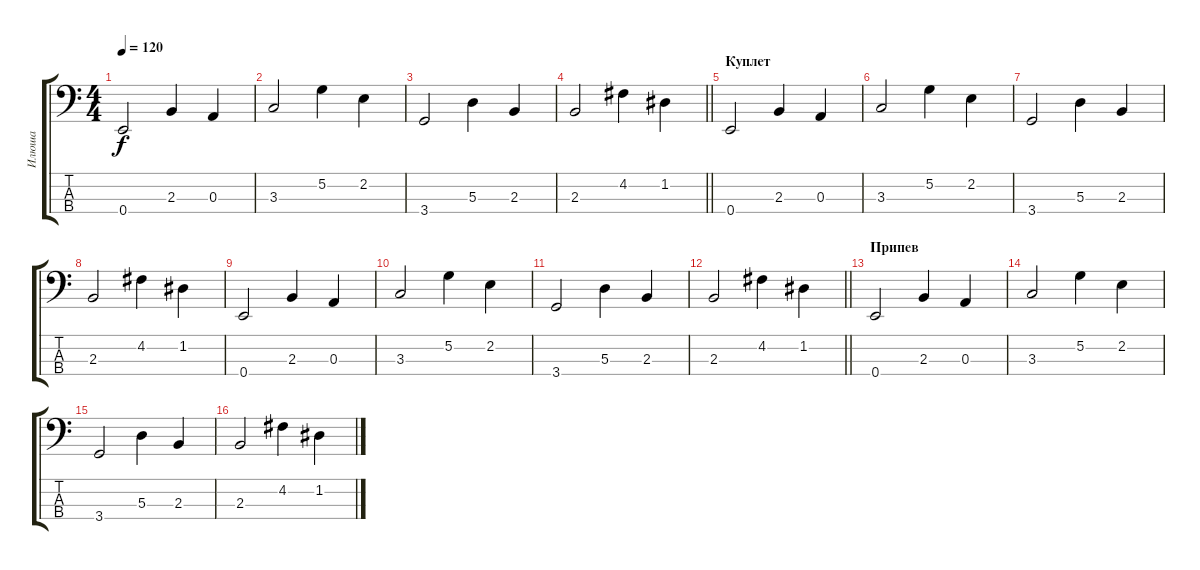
\track ("Илюша" "Илюша") {instrument electricbassfinger}
\staff {score tabs}
\tuning (G2 D2 A1 E1) {hide}
\ts (4 4)
\tempo 120
\clef f4
\ks c
0.4.2{dy f} 2.3.4 0.3.4 |
3.3.2 5.2.4 2.2.4 |
3.4.2 5.3.4 2.3.4 |
\barLineRight lightlight
2.3.2 4.2.4 1.2.4 |
\section ("" "Куплет")
0.4.2 2.3.4 0.3.4 |
3.3.2 5.2.4 2.2.4 |
3.4.2 5.3.4 2.3.4 |
2.3.2 4.2.4 1.2.4 |
0.4.2 2.3.4 0.3.4 |
3.3.2 5.2.4 2.2.4 |
3.4.2 5.3.4 2.3.4 |
\barLineRight lightlight
2.3.2 4.2.4 1.2.4 |
\section ("" "Припев")
0.4.2 2.3.4 0.3.4 |
3.3.2 5.2.4 2.2.4 |
3.4.2 5.3.4 2.3.4 |
2.3.2 4.2.4 1.2.4
